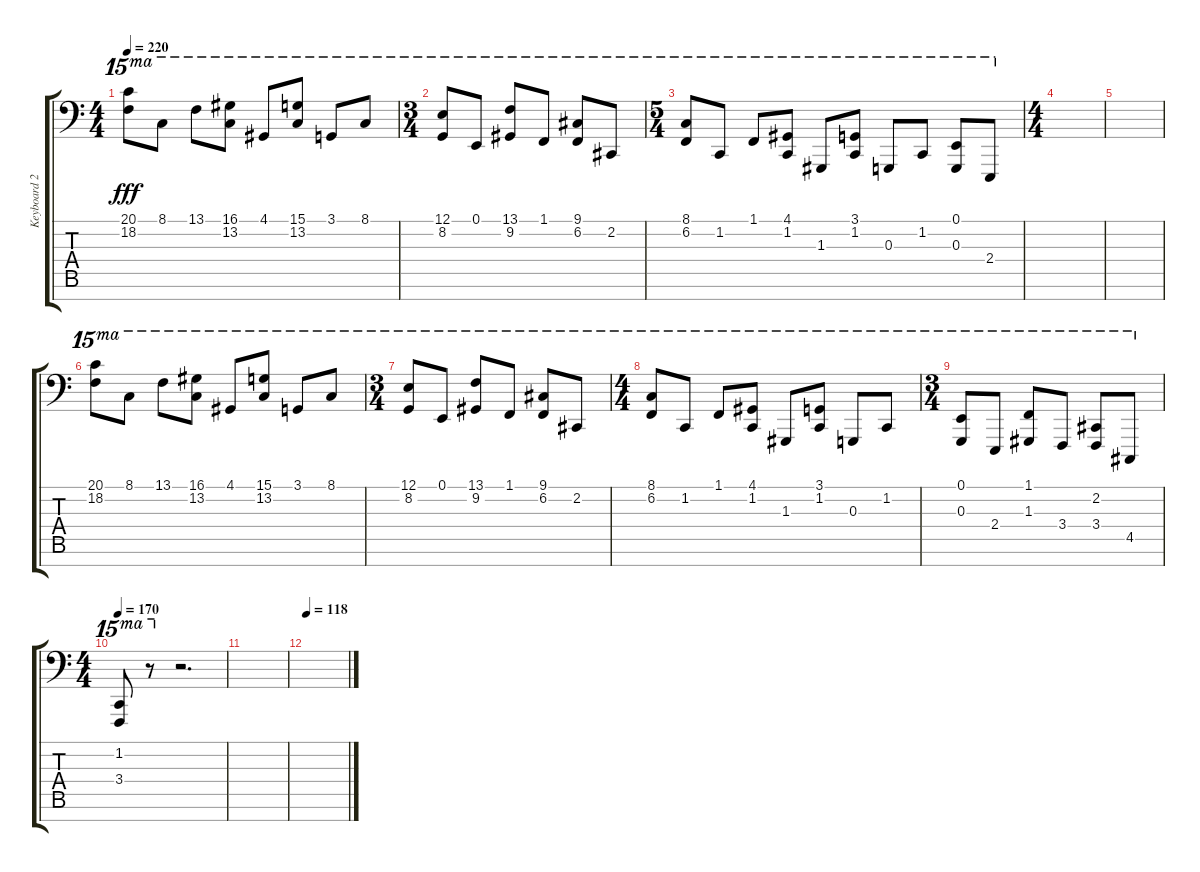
\track ("Keyboard 2 RH" "Keyboard 2") {instrument churchorgan}
\staff {score tabs}
\tuning (E4 B3 G3 D3 A2 E2 A1) {hide}
\ts (4 4)
\tempo 220
\clef f4
\ks c
(20.1 18.2).8{ot 15ma dy fff} 8.1.8{ot 15ma} 13.1.8{ot 15ma} (16.1 13.2).8{ot 15ma} 4.1.8{ot 15ma} (15.1 13.2).8{ot 15ma} 3.1.8{ot 15ma} 8.1.8{ot 15ma} |
\ts (3 4)
(12.1 8.2).8{ot 15ma} 0.1.8{ot 15ma} (13.1 9.2).8{ot 15ma} 1.1.8{ot 15ma} (9.1 6.2).8{ot 15ma} 2.2.8{ot 15ma} |
\ts (5 4)
(8.1 6.2).8{ot 15ma} 1.2.8{ot 15ma} 1.1.8{ot 15ma} (4.1 1.2).8{ot 15ma} 1.3.8{ot 15ma} (3.1 1.2).8{ot 15ma} 0.3.8{ot 15ma} 1.2.8{ot 15ma} (0.1 0.3).8{ot 15ma} 2.4.8{ot 15ma} |
\ts (4 4)
|
|
(20.1 18.2).8{ot 15ma} 8.1.8{ot 15ma} 13.1.8{ot 15ma} (16.1 13.2).8{ot 15ma} 4.1.8{ot 15ma} (15.1 13.2).8{ot 15ma} 3.1.8{ot 15ma} 8.1.8{ot 15ma} |
\ts (3 4)
(12.1 8.2).8{ot 15ma} 0.1.8{ot 15ma} (13.1 9.2).8{ot 15ma} 1.1.8{ot 15ma} (9.1 6.2).8{ot 15ma} 2.2.8{ot 15ma} |
\ts (4 4)
(8.1 6.2).8{ot 15ma} 1.2.8{ot 15ma} 1.1.8{ot 15ma} (4.1 1.2).8{ot 15ma} 1.3.8{ot 15ma} (3.1 1.2).8{ot 15ma} 0.3.8{ot 15ma} 1.2.8{ot 15ma} |
\ts (3 4)
(0.1 0.3).8{ot 15ma} 2.4.8{ot 15ma} (1.1 1.3).8{ot 15ma} 3.4.8{ot 15ma} (2.2 3.4).8{ot 15ma} 4.5.8{ot 15ma} |
\ts (4 4)
\tempo 170
(1.2 3.4).8{ot 15ma} r.8{ot 15ma} r.2{d} |
|
\tempo 118
